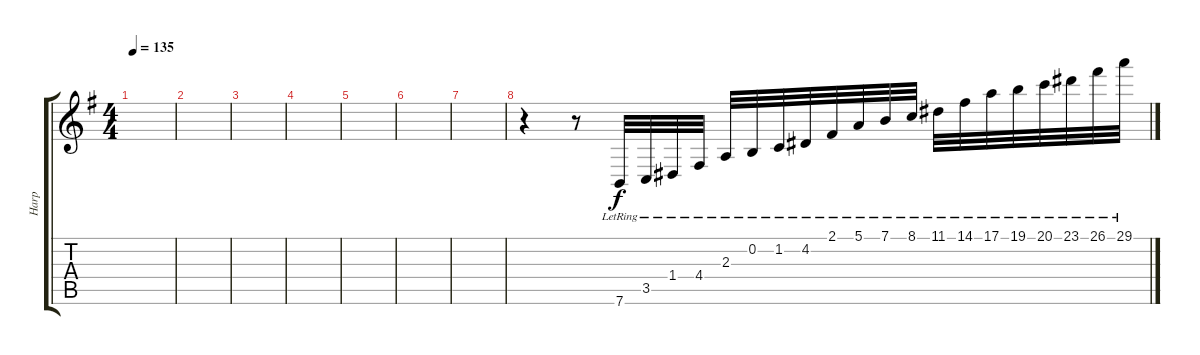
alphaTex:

\track ("Harp" "Harp") {instrument orchestralharp}
\staff {score tabs}
\tuning (E4 B3 G3 D3 A2 E2) {hide}
\ts (4 4)
\tempo 135
\clef g2
\ks eminor
|
|
|
|
|
|
|
r.4 r.8 7.6{lr}.32 3.5{lr}.32 1.4{lr}.32 4.4{lr}.32 2.3{lr}.32 0.2{lr}.32 1.2{lr}.32 4.2{lr}.32 2.1{lr}.32 5.1{lr}.32 7.1{lr}.32 8.1{lr}.32 11.1{lr}.32 14.1{lr}.32 17.1{lr}.32 19.1{lr}.32 20.1{lr}.32 23.1{lr}.32 26.1{lr}.32 29.1{lr}.32
